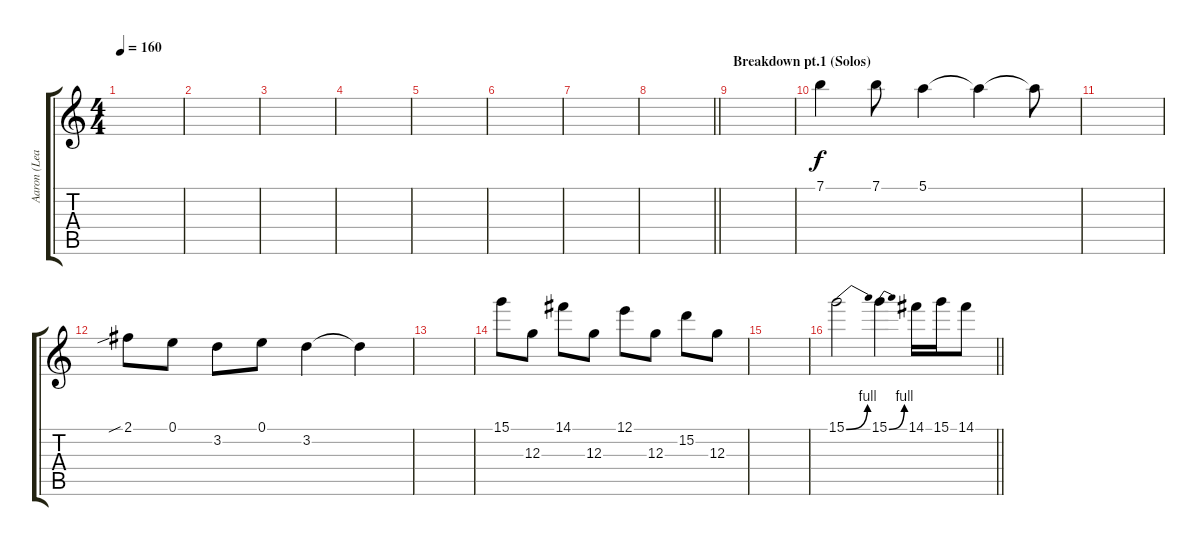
\track ("Aaron (Lead)" "Aaron (Lea") {instrument distortionguitar}
\staff {score tabs}
\tuning (E4 B3 G3 D3 A2 E2) {hide}
\ts (4 4)
\tempo 160
\clef g2
\ks c
|
|
|
|
|
|
|
\barLineRight lightlight
|
\section ("" "Breakdown pt.1 (Solos)")
|
7.1.4 7.1.8 5.1.4 5.1{t}.4 5.1{t}.8 |
|
2.1{sib}.8 0.1.8 3.2.8 0.1.8 3.2.4 3.2{t}.4 |
|
15.1.8 12.3.8 14.1.8 12.3.8 12.1.8 12.3.8 15.2.8 12.3.8 |
|
\barLineRight lightlight
15.1{be (bend 0 0 60 4)}.2 15.1{be (bend 0 0 60 4)}.4 14.1.16 15.1.16 14.1.8
